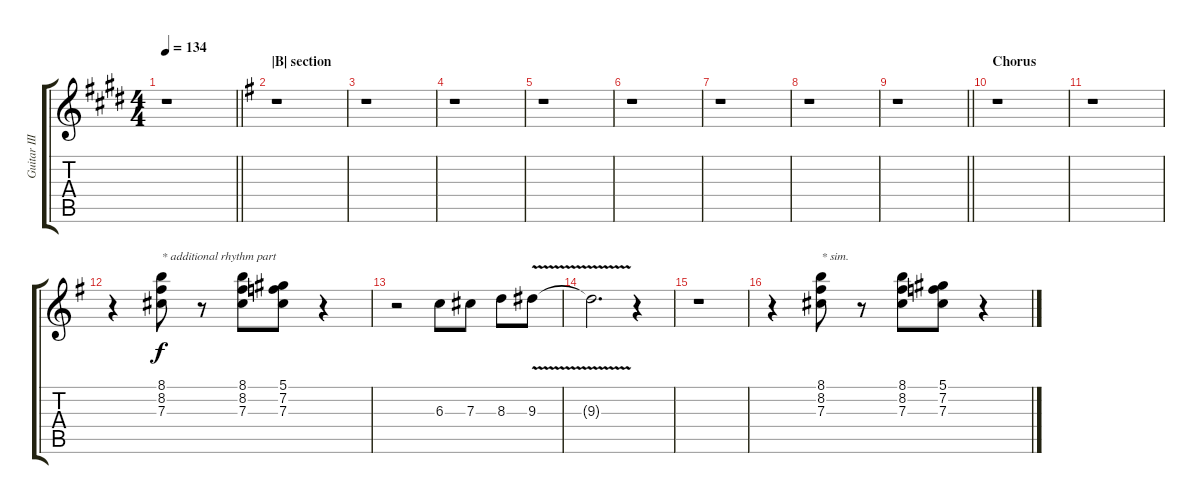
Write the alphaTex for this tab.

\track ("Guitar III (left)" "Guitar III") {instrument distortionguitar}
\staff {score tabs}
\tuning (Eb4 Bb3 Gb3 Db3 Ab2 Eb2) {hide}
\ts (4 4)
\tempo 134
\clef g2
\barLineRight lightlight
\ks e
r.1{dy f} |
\section ("" "|B| section")
\ks eminor
r.1 |
r.1 |
r.1 |
r.1 |
r.1 |
r.1 |
r.1 |
\barLineRight lightlight
r.1 |
\section ("" "Chorus")
r.1 |
r.1 |
r.4 (8.1 8.2 7.3).8{txt "* additional rhythm part"} r.8 (8.1 8.2 7.3).8 (5.1 7.2 7.3).8 r.4 |
r.2 6.3.8 7.3.8 8.3.8 9.3{v}.8 |
9.3{t}.2{d} r.4 |
r.1 |
r.4 (8.1 8.2 7.3).8{txt "* sim."} r.8 (8.1 8.2 7.3).8 (5.1 7.2 7.3).8 r.4
